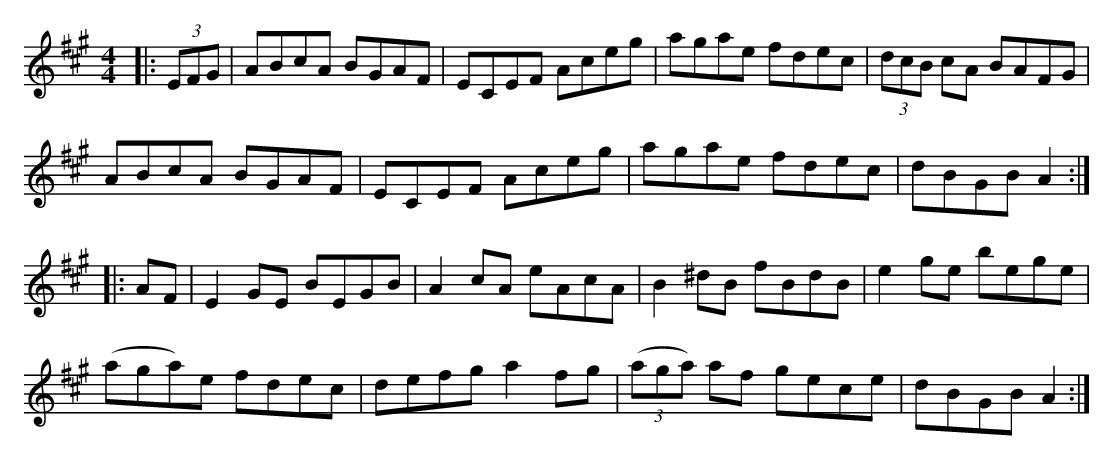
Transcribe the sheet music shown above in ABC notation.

X:1
M:4/4
K:A
|:(3EFG|ABcA BGAF|ECEF Aceg|agae fdec|(3dcB cA BAFG|
ABcA BGAF|ECEF Aceg|agae fdec|dBGB A2:|
|:AF|E2GE BEGB|A2cA eAcA|B2^dB fBdB|e2ge bege|
(aga)e fdec|defg a2fg|((3aga) af gece|dBGB A2:|
